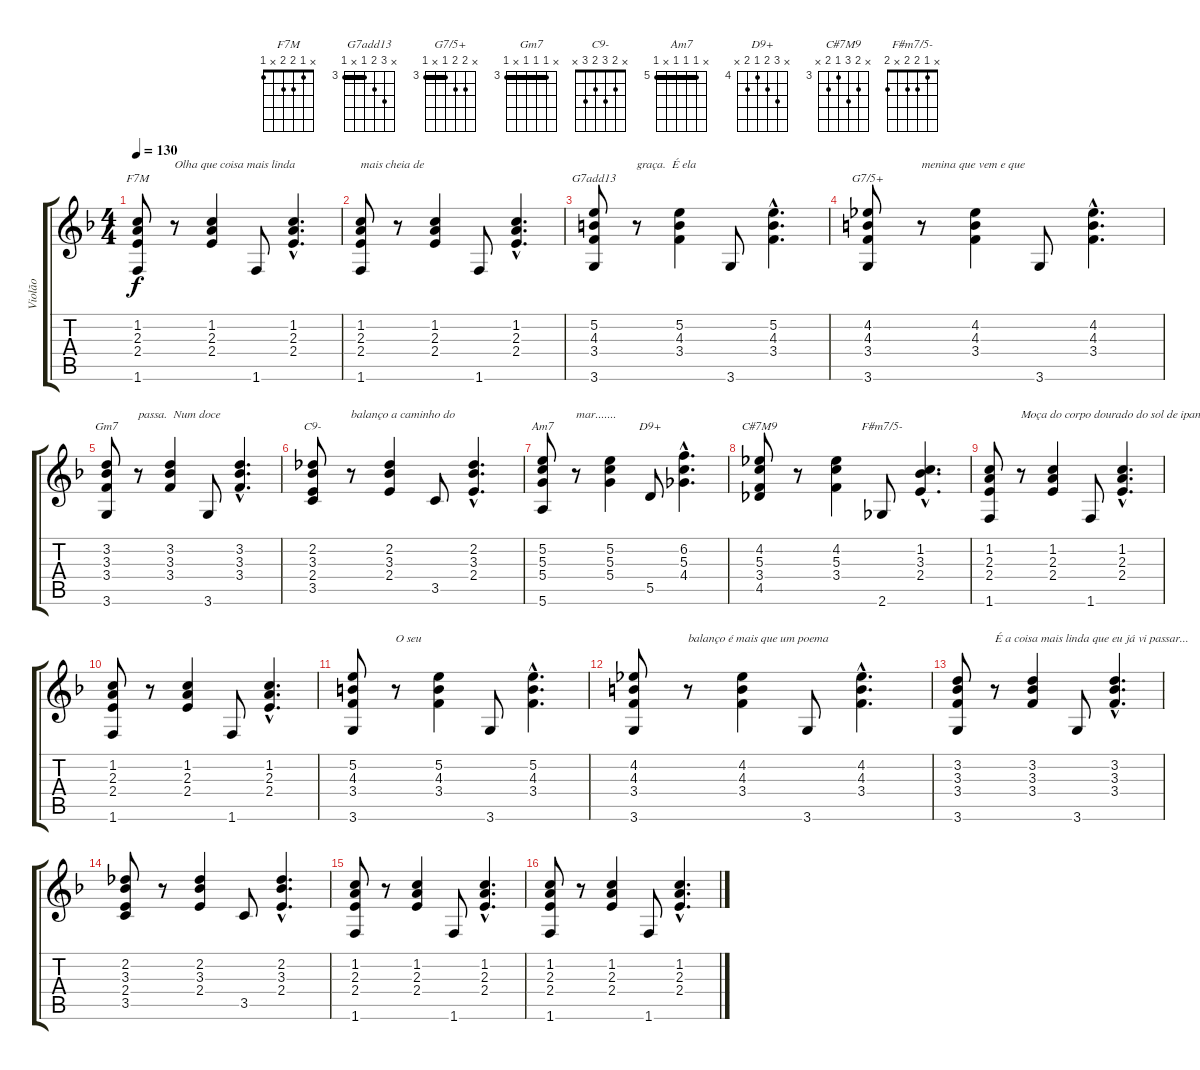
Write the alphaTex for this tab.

\track ("Violão" "Violão") {instrument acousticguitarsteel}
\staff {score tabs}
\tuning (E4 B3 G3 D3 A2 E2) {hide}
\chord ("F7M" x 1 2 2 x 1)
\chord ("G7add13" x 5 4 3 x 3) {firstfret 3 barre 3}
\chord ("G7/5+" x 4 4 3 x 3) {firstfret 3 barre 3}
\chord ("Gm7" x 3 3 3 x 3) {firstfret 3 barre 3}
\chord ("C9-" x 2 3 2 3 x)
\chord ("Am7" x 5 5 5 x 5) {firstfret 5 barre 5}
\chord ("D9+" x 6 5 4 5 x) {firstfret 4}
\chord ("C#7M9" x 4 5 3 4 x) {firstfret 3}
\chord ("F#m7/5-" x 1 2 2 x 2)
\ts (4 4)
\tempo 130
\clef g2
\ks f
(1.2 2.3 2.4 1.6).8{ch "F7M" dy f instrument acousticguitarsteel} r.8{txt "Olha que coisa mais linda"} (1.2 2.3 2.4).4 1.6.8 (1.2{hac} 2.3{hac} 2.4{hac}).4{d} |
(1.2 2.3 2.4 1.6).8{txt "mais cheia de"} r.8 (1.2 2.3 2.4).4 1.6.8 (1.2{hac} 2.3{hac} 2.4{hac}).4{d} |
(5.2 4.3 3.4 3.6).8{ch "G7add13"} r.8{txt "graça.  É ela"} (5.2 4.3 3.4).4 3.6.8 (5.2{hac} 4.3{hac} 3.4{hac}).4{d} |
(4.2 4.3 3.4 3.6).8{ch "G7/5+"} r.8{txt "menina que vem e que"} (4.2 4.3 3.4).4 3.6.8 (4.2{hac} 4.3{hac} 3.4{hac}).4{d} |
(3.2 3.3 3.4 3.6).8{ch "Gm7"} r.8{txt "passa.  Num doce"} (3.2 3.3 3.4).4 3.6.8 (3.2{hac} 3.3{hac} 3.4{hac}).4{d} |
(2.2 3.3 2.4 3.5).8{ch "C9-"} r.8{txt "balanço a caminho do"} (2.2 3.3 2.4).4 3.5.8 (2.2{hac} 3.3{hac} 2.4{hac}).4{d} |
(5.2 5.3 5.4 5.6).8{ch "Am7"} r.8{txt "mar......."} (5.2 5.3 5.4).4 5.5.8{ch "D9+"} (6.2{hac} 5.3{hac} 4.4{hac}).4{d} |
(4.2 5.3 3.4 4.5).8{ch "C#7M9"} r.8 (4.2 5.3 3.4).4 2.6.8{ch "F#m7/5-"} (1.2{hac} 3.3{hac} 2.4{hac}).4{d} |
(1.2 2.3 2.4 1.6).8 r.8{txt "Moça do corpo dourado do sol de ipanema"} (1.2 2.3 2.4).4 1.6.8 (1.2{hac} 2.3{hac} 2.4{hac}).4{d} |
(1.2 2.3 2.4 1.6).8 r.8 (1.2 2.3 2.4).4 1.6.8 (1.2{hac} 2.3{hac} 2.4{hac}).4{d} |
(5.2 4.3 3.4 3.6).8 r.8{txt "O seu"} (5.2 4.3 3.4).4 3.6.8 (5.2{hac} 4.3{hac} 3.4{hac}).4{d} |
(4.2 4.3 3.4 3.6).8 r.8{txt "balanço é mais que um poema"} (4.2 4.3 3.4).4 3.6.8 (4.2{hac} 4.3{hac} 3.4{hac}).4{d} |
(3.2 3.3 3.4 3.6).8 r.8{txt "É a coisa mais linda que eu já vi passar..."} (3.2 3.3 3.4).4 3.6.8 (3.2{hac} 3.3{hac} 3.4{hac}).4{d} |
(2.2 3.3 2.4 3.5).8 r.8 (2.2 3.3 2.4).4 3.5.8 (2.2{hac} 3.3{hac} 2.4{hac}).4{d} |
(1.2 2.3 2.4 1.6).8 r.8 (1.2 2.3 2.4).4 1.6.8 (1.2{hac} 2.3{hac} 2.4{hac}).4{d} |
(1.2 2.3 2.4 1.6).8 r.8 (1.2 2.3 2.4).4 1.6.8 (1.2{hac} 2.3{hac} 2.4{hac}).4{d}
